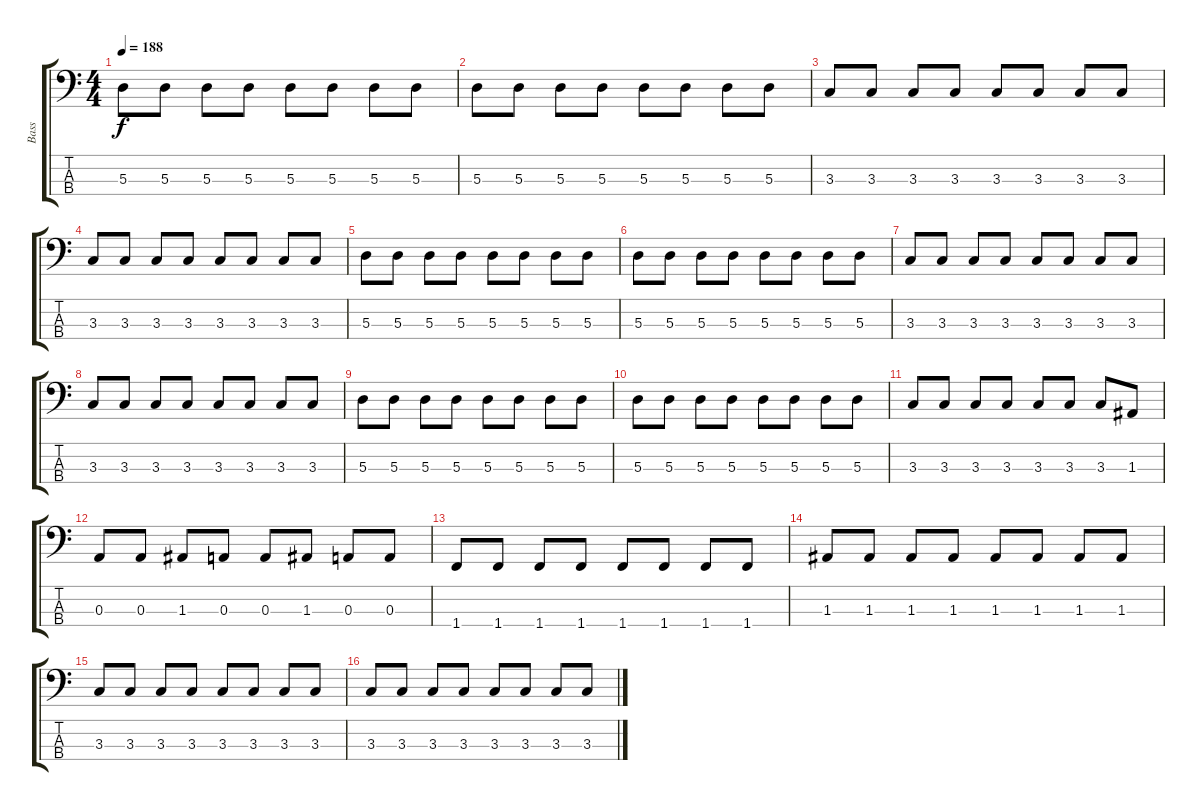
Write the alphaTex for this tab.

\track ("Bass" "Bass") {instrument electricbassfinger}
\staff {score tabs}
\tuning (G2 D2 A1 E1) {hide}
\ts (4 4)
\tempo 188
\clef f4
\ks c
5.3.8{dy f} 5.3.8 5.3.8 5.3.8 5.3.8 5.3.8 5.3.8 5.3.8 |
5.3.8 5.3.8 5.3.8 5.3.8 5.3.8 5.3.8 5.3.8 5.3.8 |
3.3.8 3.3.8 3.3.8 3.3.8 3.3.8 3.3.8 3.3.8 3.3.8 |
3.3.8 3.3.8 3.3.8 3.3.8 3.3.8 3.3.8 3.3.8 3.3.8 |
5.3.8 5.3.8 5.3.8 5.3.8 5.3.8 5.3.8 5.3.8 5.3.8 |
5.3.8 5.3.8 5.3.8 5.3.8 5.3.8 5.3.8 5.3.8 5.3.8 |
3.3.8 3.3.8 3.3.8 3.3.8 3.3.8 3.3.8 3.3.8 3.3.8 |
3.3.8 3.3.8 3.3.8 3.3.8 3.3.8 3.3.8 3.3.8 3.3.8 |
5.3.8 5.3.8 5.3.8 5.3.8 5.3.8 5.3.8 5.3.8 5.3.8 |
5.3.8 5.3.8 5.3.8 5.3.8 5.3.8 5.3.8 5.3.8 5.3.8 |
3.3.8 3.3.8 3.3.8 3.3.8 3.3.8 3.3.8 3.3.8 1.3.8 |
0.3.8 0.3.8 1.3.8 0.3.8 0.3.8 1.3.8 0.3.8 0.3.8 |
1.4.8 1.4.8 1.4.8 1.4.8 1.4.8 1.4.8 1.4.8 1.4.8 |
1.3.8 1.3.8 1.3.8 1.3.8 1.3.8 1.3.8 1.3.8 1.3.8 |
3.3.8 3.3.8 3.3.8 3.3.8 3.3.8 3.3.8 3.3.8 3.3.8 |
3.3.8 3.3.8 3.3.8 3.3.8 3.3.8 3.3.8 3.3.8 3.3.8
